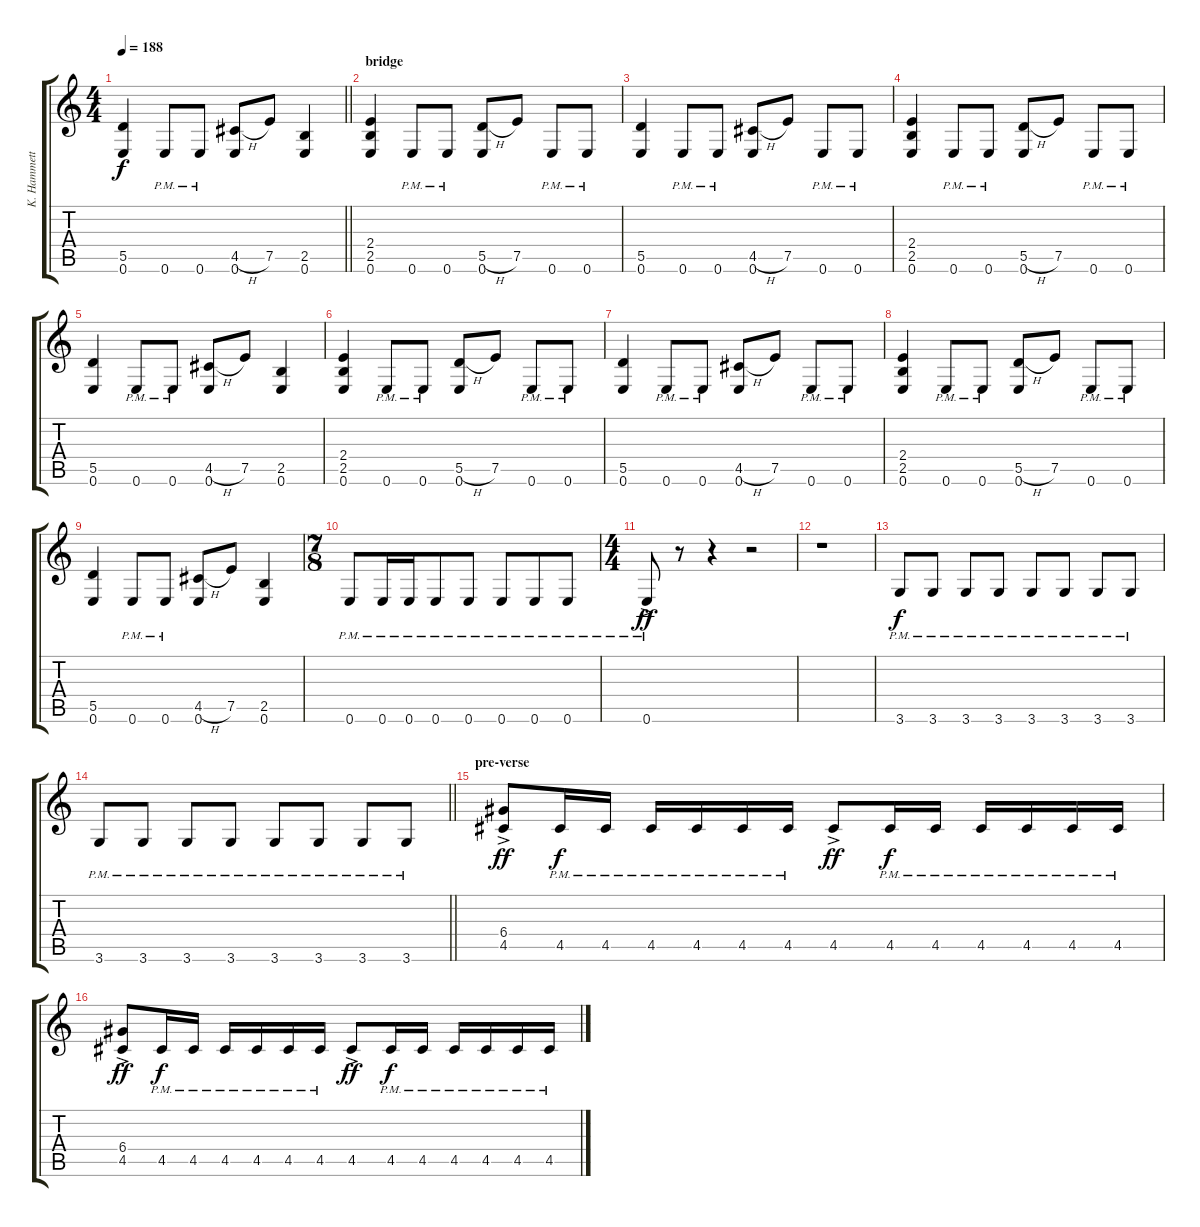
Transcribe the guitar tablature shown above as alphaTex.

\track ("K. Hammett - Rhythm guitar" "K. Hammett") {instrument distortionguitar}
\staff {score tabs}
\tuning (E4 B3 G3 D3 A2 E2) {hide}
\ts (4 4)
\tempo 188
\clef g2
\barLineRight lightlight
\ks c
(5.5 0.6).4{dy f} 0.6{pm}.8 0.6{pm}.8 (4.5{h} 0.6).8 7.5.8 (2.5 0.6).4 |
\section ("" "bridge")
(2.4 2.5 0.6).4 0.6{pm}.8 0.6{pm}.8 (5.5{h} 0.6).8 7.5.8 0.6{pm}.8 0.6{pm}.8 |
(5.5 0.6).4 0.6{pm}.8 0.6{pm}.8 (4.5{h} 0.6).8 7.5.8 0.6{pm}.8 0.6{pm}.8 |
(2.4 2.5 0.6).4 0.6{pm}.8 0.6{pm}.8 (5.5{h} 0.6).8 7.5.8 0.6{pm}.8 0.6{pm}.8 |
(5.5 0.6).4 0.6{pm}.8 0.6{pm}.8 (4.5{h} 0.6).8 7.5.8 (2.5 0.6).4 |
(2.4 2.5 0.6).4 0.6{pm}.8 0.6{pm}.8 (5.5{h} 0.6).8 7.5.8 0.6{pm}.8 0.6{pm}.8 |
(5.5 0.6).4 0.6{pm}.8 0.6{pm}.8 (4.5{h} 0.6).8 7.5.8 0.6{pm}.8 0.6{pm}.8 |
(2.4 2.5 0.6).4 0.6{pm}.8 0.6{pm}.8 (5.5{h} 0.6).8 7.5.8 0.6{pm}.8 0.6{pm}.8 |
(5.5 0.6).4 0.6{pm}.8 0.6{pm}.8 (4.5{h} 0.6).8 7.5.8 (2.5 0.6).4 |
\ts (7 8)
0.6{pm}.8 0.6{pm}.16 0.6{pm}.16 0.6{pm}.8 0.6{pm}.8 0.6{pm}.8 0.6{pm}.8 0.6{pm}.8 |
\ts (4 4)
0.6{ac pm}.8{dy ff} r.8 r.4 r.2 |
r.1 |
3.6{pm}.8{dy f} 3.6{pm}.8 3.6{pm}.8 3.6{pm}.8 3.6{pm}.8 3.6{pm}.8 3.6{pm}.8 3.6{pm}.8 |
\barLineRight lightlight
3.6{pm}.8 3.6{pm}.8 3.6{pm}.8 3.6{pm}.8 3.6{pm}.8 3.6{pm}.8 3.6{pm}.8 3.6{pm}.8 |
\section ("" "pre-verse")
(6.4{ac} 4.5{ac}).8{dy ff} 4.5{pm}.16{dy f} 4.5{pm}.16 4.5{pm}.16 4.5{pm}.16 4.5{pm}.16 4.5{pm}.16 4.5{ac}.8{dy ff} 4.5{pm}.16{dy f} 4.5{pm}.16 4.5{pm}.16 4.5{pm}.16 4.5{pm}.16 4.5{pm}.16 |
(6.4{ac} 4.5{ac}).8{dy ff} 4.5{pm}.16{dy f} 4.5{pm}.16 4.5{pm}.16 4.5{pm}.16 4.5{pm}.16 4.5{pm}.16 4.5{ac}.8{dy ff} 4.5{pm}.16{dy f} 4.5{pm}.16 4.5{pm}.16 4.5{pm}.16 4.5{pm}.16 4.5{pm}.16
